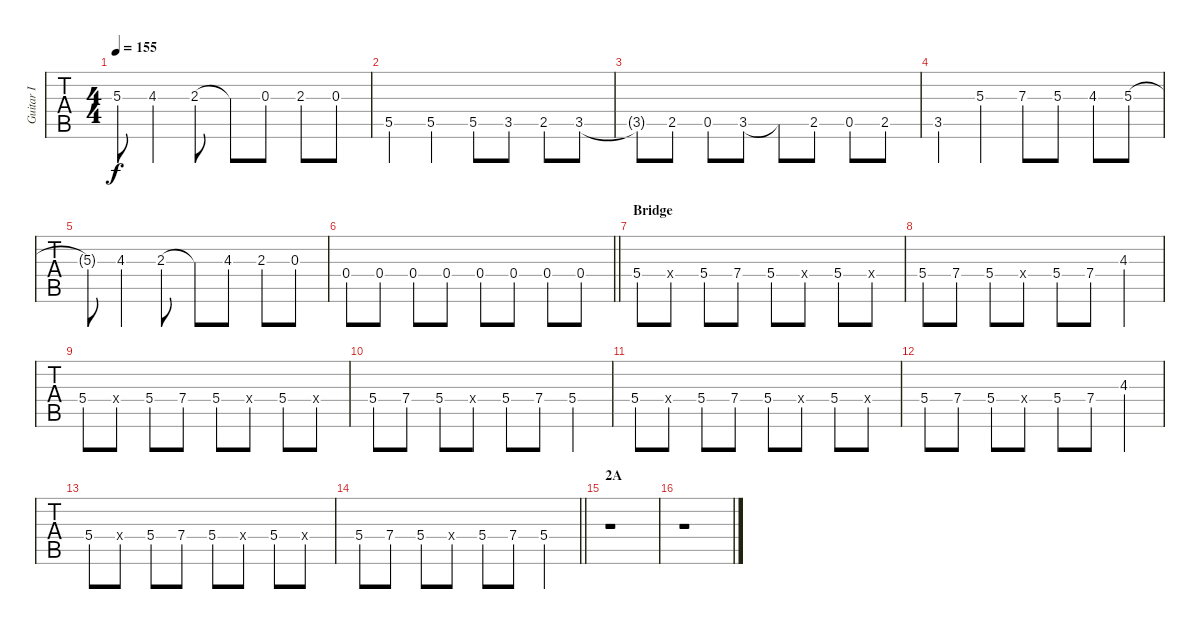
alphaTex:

\track ("Guitar I" "Guitar I") {instrument distortionguitar}
\staff {tabs}
\tuning (E4 B3 G3 D3 A2 E2) {hide}
\ts (4 4)
\tempo 155
\clef g2
\ks g
5.3{t}.8{dy f} 4.3.4 2.3.8 2.3{t}.8 0.3.8 2.3.8 0.3.8 |
5.5.4 5.5.4 5.5.8 3.5.8 2.5.8 3.5.8 |
3.5{t}.8 2.5.8 0.5.8 3.5.8 3.5{t}.8 2.5.8 0.5.8 2.5.8 |
3.5.4 5.3.4 7.3.8 5.3.8 4.3.8 5.3.8 |
5.3{t}.8 4.3.4 2.3.8 2.3{t}.8 4.3.8 2.3.8 0.3.8 |
\barLineRight lightlight
0.4.8 0.4.8 0.4.8 0.4.8 0.4.8 0.4.8 0.4.8 0.4.8 |
\section ("" "Bridge")
5.4.8 0.4{x}.8 5.4.8 7.4.8 5.4.8 0.4{x}.8 5.4.8 0.4{x}.8 |
5.4.8 7.4.8 5.4.8 0.4{x}.8 5.4.8 7.4.8 4.3.4 |
5.4.8 0.4{x}.8 5.4.8 7.4.8 5.4.8 0.4{x}.8 5.4.8 0.4{x}.8 |
5.4.8 7.4.8 5.4.8 0.4{x}.8 5.4.8 7.4.8 5.4.4 |
5.4.8 0.4{x}.8 5.4.8 7.4.8 5.4.8 0.4{x}.8 5.4.8 0.4{x}.8 |
5.4.8 7.4.8 5.4.8 0.4{x}.8 5.4.8 7.4.8 4.3.4 |
5.4.8 0.4{x}.8 5.4.8 7.4.8 5.4.8 0.4{x}.8 5.4.8 0.4{x}.8 |
\barLineRight lightlight
5.4.8 7.4.8 5.4.8 0.4{x}.8 5.4.8 7.4.8 5.4.4 |
\section ("" "2A")
r.1 |
r.1
